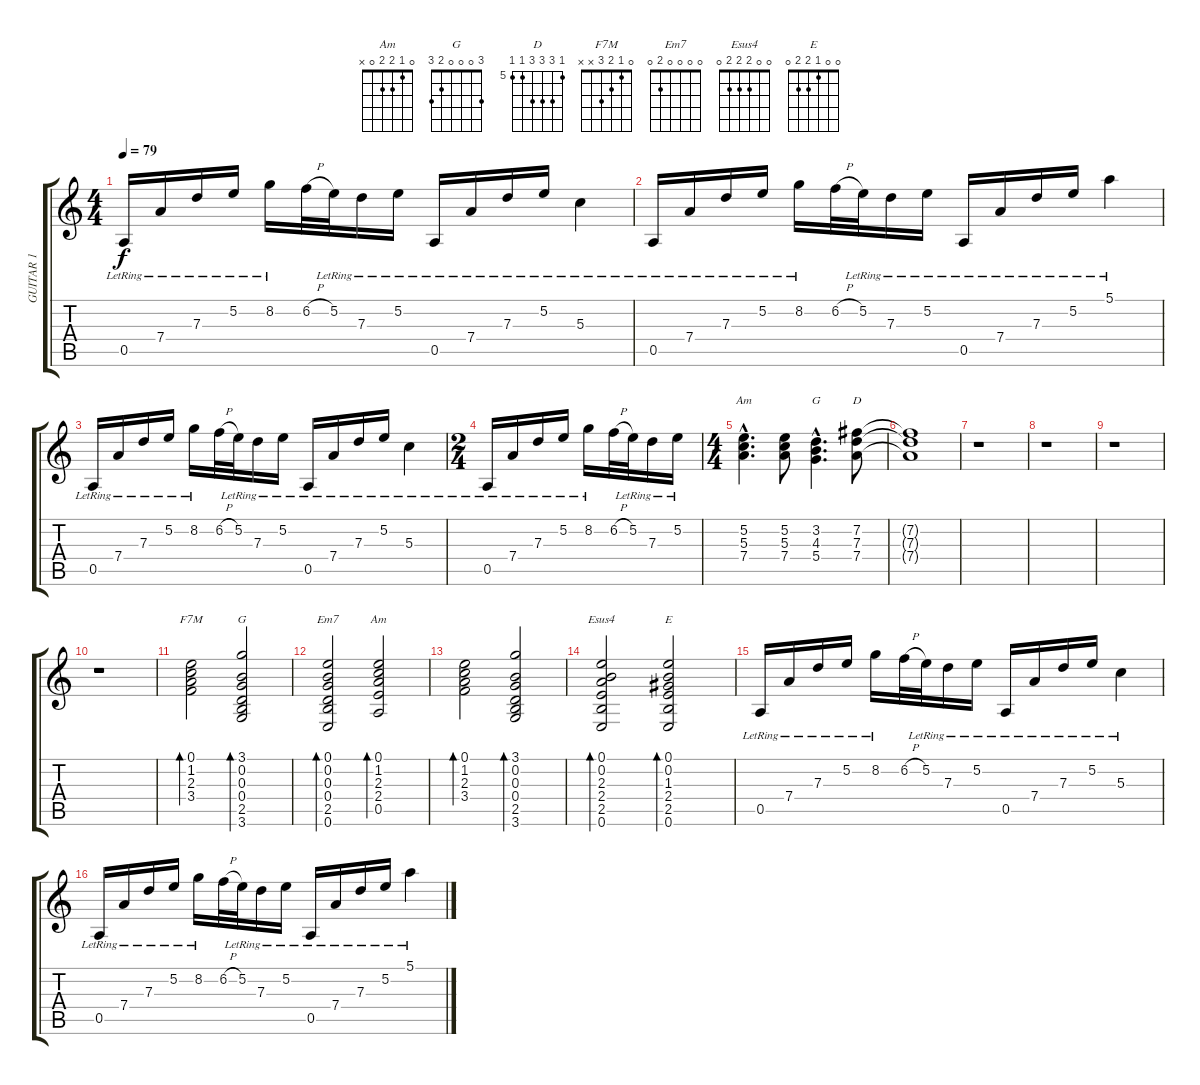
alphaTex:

\track ("GUITAR 1" "GUITAR 1") {instrument electricguitarclean}
\staff {score tabs}
\tuning (E4 B3 G3 D3 A2 E2) {hide}
\chord ("Am" 5 5 5 7 7 5) {firstfret 5}
\chord ("G" 3 3 4 5 5 3)
\chord ("D" 5 7 7 7 5 5) {firstfret 5}
\chord ("F7M" 0 1 2 3 x x)
\chord ("G" 3 0 0 0 2 3)
\chord ("Em7" 0 0 0 0 2 0)
\chord ("Am" 0 1 2 2 0 x)
\chord ("Esus4" 0 0 2 2 2 0)
\chord ("E" 0 0 1 2 2 0)
\ts (4 4)
\tempo 79
\clef g2
\ks c
0.5{lr}.16{dy f volume 12 instrument electricguitarclean} 7.4{lr}.16 7.3{lr}.16 5.2{lr}.16 8.2{lr}.16 6.2{h}.32 5.2{lr}.32 7.3{lr}.16 5.2{lr}.16 0.5{lr}.16 7.4{lr}.16 7.3{lr}.16 5.2{lr}.16 5.3{lr}.4 |
0.5{lr}.16 7.4{lr}.16 7.3{lr}.16 5.2{lr}.16 8.2{lr}.16 6.2{h}.32 5.2{lr}.32 7.3{lr}.16 5.2{lr}.16 0.5{lr}.16 7.4{lr}.16 7.3{lr}.16 5.2{lr}.16 5.1{lr}.4 |
0.5{lr}.16 7.4{lr}.16 7.3{lr}.16 5.2{lr}.16 8.2{lr}.16 6.2{h}.32 5.2{lr}.32 7.3{lr}.16 5.2{lr}.16 0.5{lr}.16 7.4{lr}.16 7.3{lr}.16 5.2{lr}.16 5.3{lr}.4 |
\ts (2 4)
0.5{lr}.16 7.4{lr}.16 7.3{lr}.16 5.2{lr}.16 8.2{lr}.16 6.2{h}.32 5.2{lr}.32 7.3{lr}.16 5.2{lr}.16 |
\ts (4 4)
(5.2{hac} 5.3{hac} 7.4{hac}).4{d ch "Am" volume 10 balance 11} (5.2 5.3 7.4).8 (3.2{hac} 4.3{hac} 5.4{hac}).4{d ch "G"} (7.2 7.3 7.4).8{ch "D"} |
(7.2{t} 7.3{t} 7.4{t}).1 |
r.1 |
r.1 |
r.1 |
r.1 |
(0.1 1.2 2.3 3.4).2{bd 240 ch "F7M"} (3.1 0.2 0.3 0.4 2.5 3.6).2{bd 240 ch "G"} |
(0.1 0.2 0.3 0.4 2.5 0.6).2{bd 240 ch "Em7"} (0.1 1.2 2.3 2.4 0.5).2{bd 240 ch "Am"} |
(0.1 1.2 2.3 3.4).2{bd 240} (3.1 0.2 0.3 0.4 2.5 3.6).2{bd 240} |
(0.1 0.2 2.3 2.4 2.5 0.6).2{bd 240 ch "Esus4"} (0.1 0.2 1.3 2.4 2.5 0.6).2{bd 240 ch "E"} |
0.5{lr}.16{volume 12} 7.4{lr}.16 7.3{lr}.16 5.2{lr}.16 8.2{lr}.16 6.2{h}.32 5.2{lr}.32 7.3{lr}.16 5.2{lr}.16 0.5{lr}.16 7.4{lr}.16 7.3{lr}.16 5.2{lr}.16 5.3{lr}.4 |
0.5{lr}.16 7.4{lr}.16 7.3{lr}.16 5.2{lr}.16 8.2{lr}.16 6.2{h}.32 5.2{lr}.32 7.3{lr}.16 5.2{lr}.16 0.5{lr}.16 7.4{lr}.16 7.3{lr}.16 5.2{lr}.16 5.1{lr}.4
